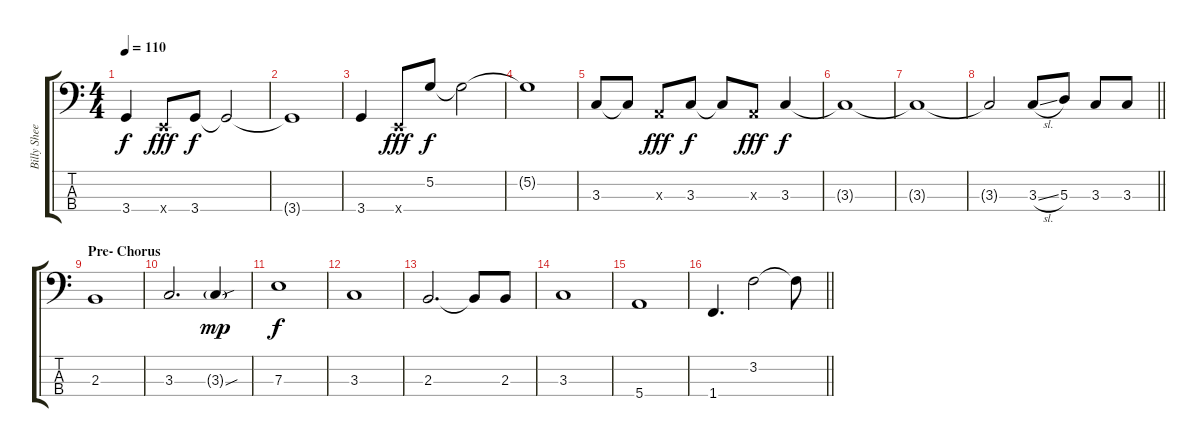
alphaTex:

\track ("Billy Sheehan" "Billy Shee") {instrument electricbassfinger}
\staff {score tabs}
\tuning (G2 D2 A1 E1) {hide}
\ts (4 4)
\tempo 110
\clef f4
\ks c
3.4.4{dy f} 0.4{x}.8{dy fff} 3.4.8{dy f} 3.4{t}.2 |
3.4{t}.1 |
3.4.4 0.4{x}.8{dy fff} 5.2.8{dy f} 5.2{t}.2 |
5.2{t}.1 |
3.3.8 3.3{t}.8 0.3{x}.8{dy fff} 3.3.8{dy f} 3.3{t}.8 0.3{x}.8{dy fff} 3.3.4{dy f} |
3.3{t}.1 |
3.3{t}.1 |
\barLineRight lightlight
3.3{t}.2 3.3{sl}.8 5.3.8 3.3.8 3.3.8 |
\section ("" "Pre- Chorus")
2.3.1 |
3.3.2{d} 3.3{sou g}.4{dy mp} |
7.3.1{dy f} |
3.3.1 |
2.3.2{d} 2.3{t}.8 2.3.8 |
3.3.1 |
5.4.1 |
\barLineRight lightlight
1.4.4{d} 3.2.2 3.2{t}.8
